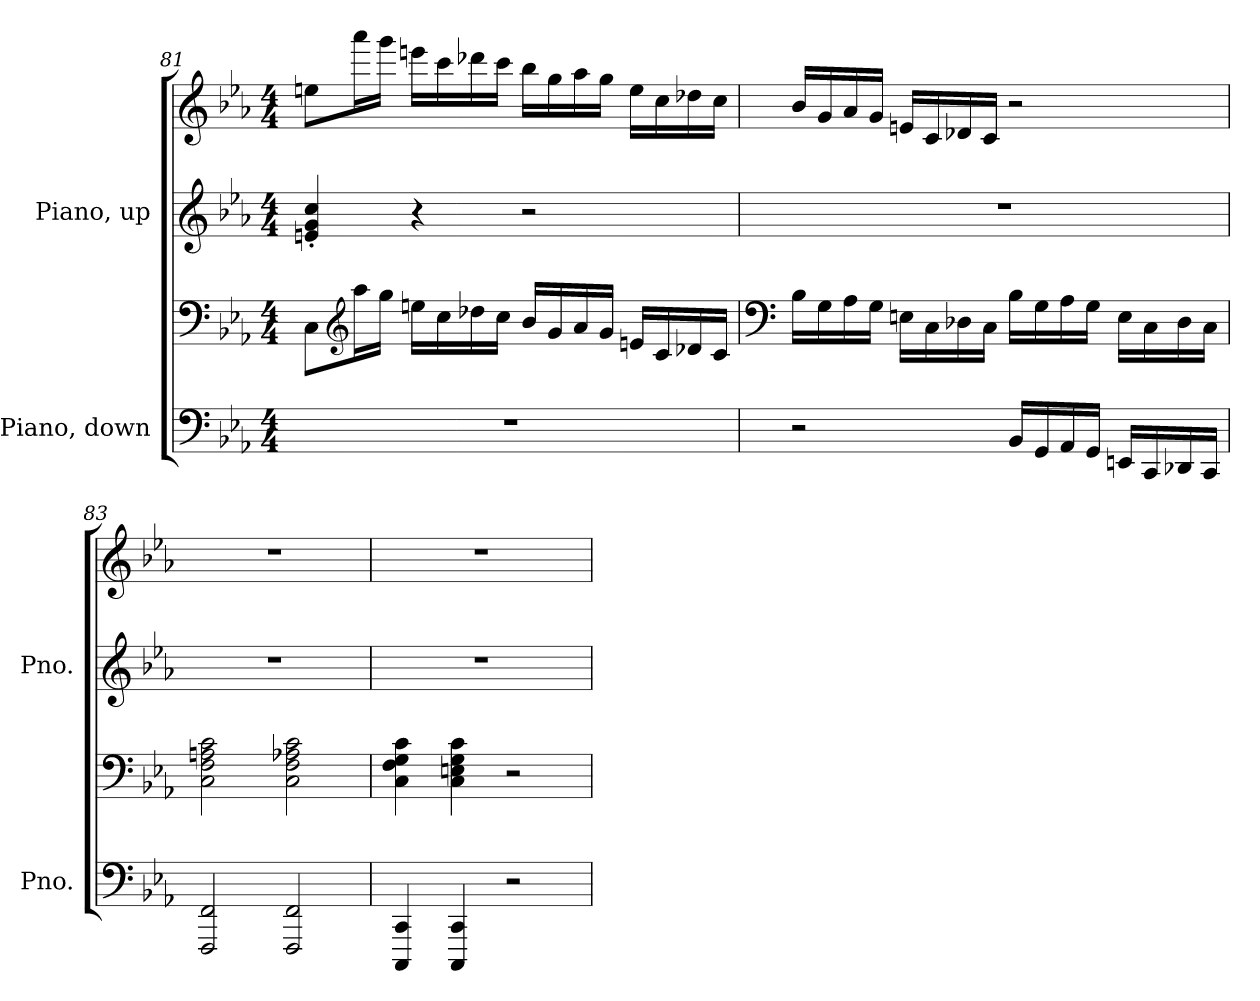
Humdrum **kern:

**kern	**kern	**kern	**kern
*part2	*part2	*part1	*part1
*staff4	*staff3	*staff2	*staff1
*I"Piano, down	*	*I"Piano, up	*
*I'Pno.	*	*I'Pno.	*
*clefF4	*clefF4	*clefG2	*clefG2
*k[b-e-a-]	*k[b-e-a-]	*k[b-e-a-]	*k[b-e-a-]
*M4/4	*M4/4	*M4/4	*M4/4
=81	=81	=81	=81
1r	8C\L	4en/' 4g/' 4cc/'	8een\L
*	*clefG2	*	*
.	16aa-\L	.	16aaa-\L
.	16gg\JJ	.	16ggg\JJ
.	16een\LL	4r	16eeen\LL
.	16cc\	.	16ccc\
.	16dd-X\	.	16ddd-X\
.	16cc\JJ	.	16ccc\JJ
.	16b-/LL	2r	16bb-\LL
.	16g/	.	16gg\
.	16a-/	.	16aa-\
.	16g/JJ	.	16gg\JJ
.	16en/LL	.	16ee\LL
.	16c/	.	16cc\
.	16d-X/	.	16dd-X\
.	16c/JJ	.	16cc\JJ
!!LO:PB:g=z
=82	=82	=82	=82
*	*clefF4	*	*
2r	16B-\LL	1r	16b-/LL
.	16G\	.	16g/
.	16A-\	.	16a-/
.	16G\JJ	.	16g/JJ
.	16En\LL	.	16en/LL
.	16C\	.	16c/
.	16D-X\	.	16d-X/
.	16C\JJ	.	16c/JJ
16BB-/LL	16B-\LL	.	2r
16GG/	16G\	.	.
16AA-/	16A-\	.	.
16GG/JJ	16G\JJ	.	.
16EEn/LL	16E\LL	.	.
16CC/	16C\	.	.
16DD-X/	16D-\	.	.
16CC/JJ	16C\JJ	.	.
=83	=83	=83	=83
2FFF/ 2FF/	2C\ 2F\ 2An\ 2c\	1r	1r
2FFF/ 2FF/	2C\ 2F\ 2A-X\ 2c\	.	.
=84	=84	=84	=84
4CCC/ 4CC/	4C\ 4F\ 4G\ 4c\	1r	1r
4CCC/ 4CC/	4C\ 4En\ 4G\ 4c\	.	.
2r	2r	.	.
=	=	=	=
*-	*-	*-	*-
